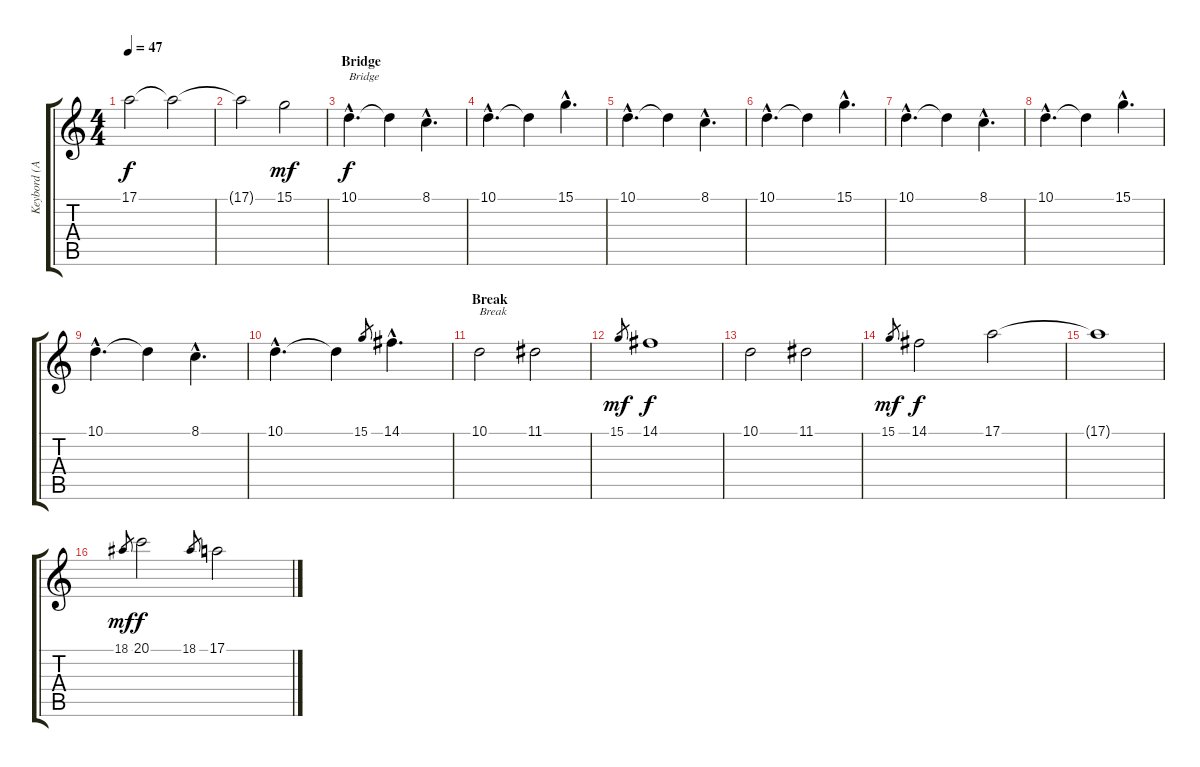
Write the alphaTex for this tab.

\track ("Keybord (Atmo1)" "Keybord (A") {instrument choiraahs}
\staff {score tabs}
\tuning (E4 B3 G3 D3 A2 E2) {hide}
\ts (4 4)
\tempo 47
\clef g2
\ks c
17.1.2{dy f} 17.1{t}.2 |
17.1{t}.2 15.1.2{dy mf} |
\section ("" "Bridge")
10.1{hac}.4{d txt "Bridge" dy f} 10.1{t}.4 8.1{hac}.4{d} |
10.1{hac}.4{d} 10.1{t}.4 15.1{hac}.4{d} |
10.1{hac}.4{d} 10.1{t}.4 8.1{hac}.4{d} |
10.1{hac}.4{d} 10.1{t}.4 15.1{hac}.4{d} |
10.1{hac}.4{d} 10.1{t}.4 8.1{hac}.4{d} |
10.1{hac}.4{d} 10.1{t}.4 15.1{hac}.4{d} |
10.1{hac}.4{d} 10.1{t}.4 8.1{hac}.4{d} |
10.1{hac}.4{d} 10.1{t}.4 15.1.8{gr} 14.1{hac}.4{d} |
\section ("" "Break")
10.1.2{txt "Break"} 11.1.2 |
15.1.8{gr dy mf} 14.1.1{dy f} |
10.1.2 11.1.2 |
15.1.8{gr dy mf} 14.1.2{dy f} 17.1.2 |
17.1{t}.1 |
18.1.8{gr dy mf} 20.1.2{dy f} 18.1.8{gr} 17.1.2
